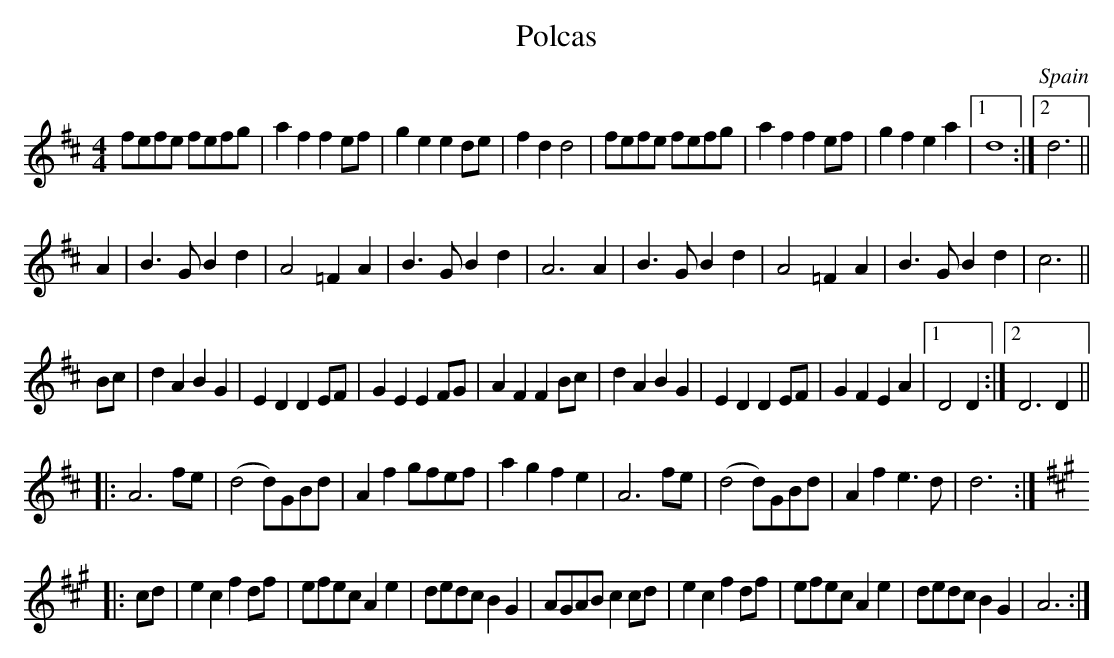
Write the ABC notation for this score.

X:1
T:Polcas
M:4/4
O:Spain
K:D major
fefe fefg|a2f2 f2ef|g2e2 e2de|f2d2 d4|\
fefe fefg|a2f2 f2ef|g2f2 e2a2|1 d8 :|2 d6||
A2|\
B3G B2d2|A4 =F2A2|B3G B2d2|A6 A2|\
B3G B2d2|A4 =F2A2|B3G B2d2|c6 ||
Bc|\
d2A2 B2G2|E2D2 D2EF|G2E2 E2FG|A2F2 F2Bc|\
d2A2 B2G2|E2D2 D2EF|G2F2 E2A2|1 D4D2 :|2 D6D2||
|:A6 fe|(d4 d)GBd|A2f2 gfef|a2g2 f2e2|\
A6 fe|(d4 d)GBd|A2f2 e3d|d6 ::
K:A
cd|\
e2c2 f2df|efec A2e2|dedc B2G2|AGAB c2cd|\
e2c2 f2df|efec A2e2|dedc B2G2|A6 :|
